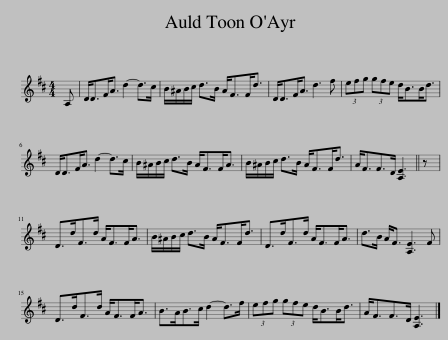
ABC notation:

X:1
L:1/8
M:4/4
I:linebreak $
K:D
V:1 treble
V:1
 A, | D<DF<A d2- d>c | B/^A/B/c/ d>B A<FF<d | D<DF<A d3 f | (3efg (3gfe d<BB<d |$ %5
 D<DF<A d2- d>c | B/^A/B/c/ d>B A<FF<A | B/^A/B/c/ d>B A<FF<d | A<FF>D [A,E]3 || z |$ %10
 D>dF>d A<FF<A | B/^A/B/c/ d>B A<FF<d | D>dF>d A<FF<A | d>B A<F [A,E]3 F |$ D>dF>d A<FF<A | %15
 B>AB>c d2- d>f | (3efg (3gfe d<BB<d | A<FF>D [A,E]3 |] %18
